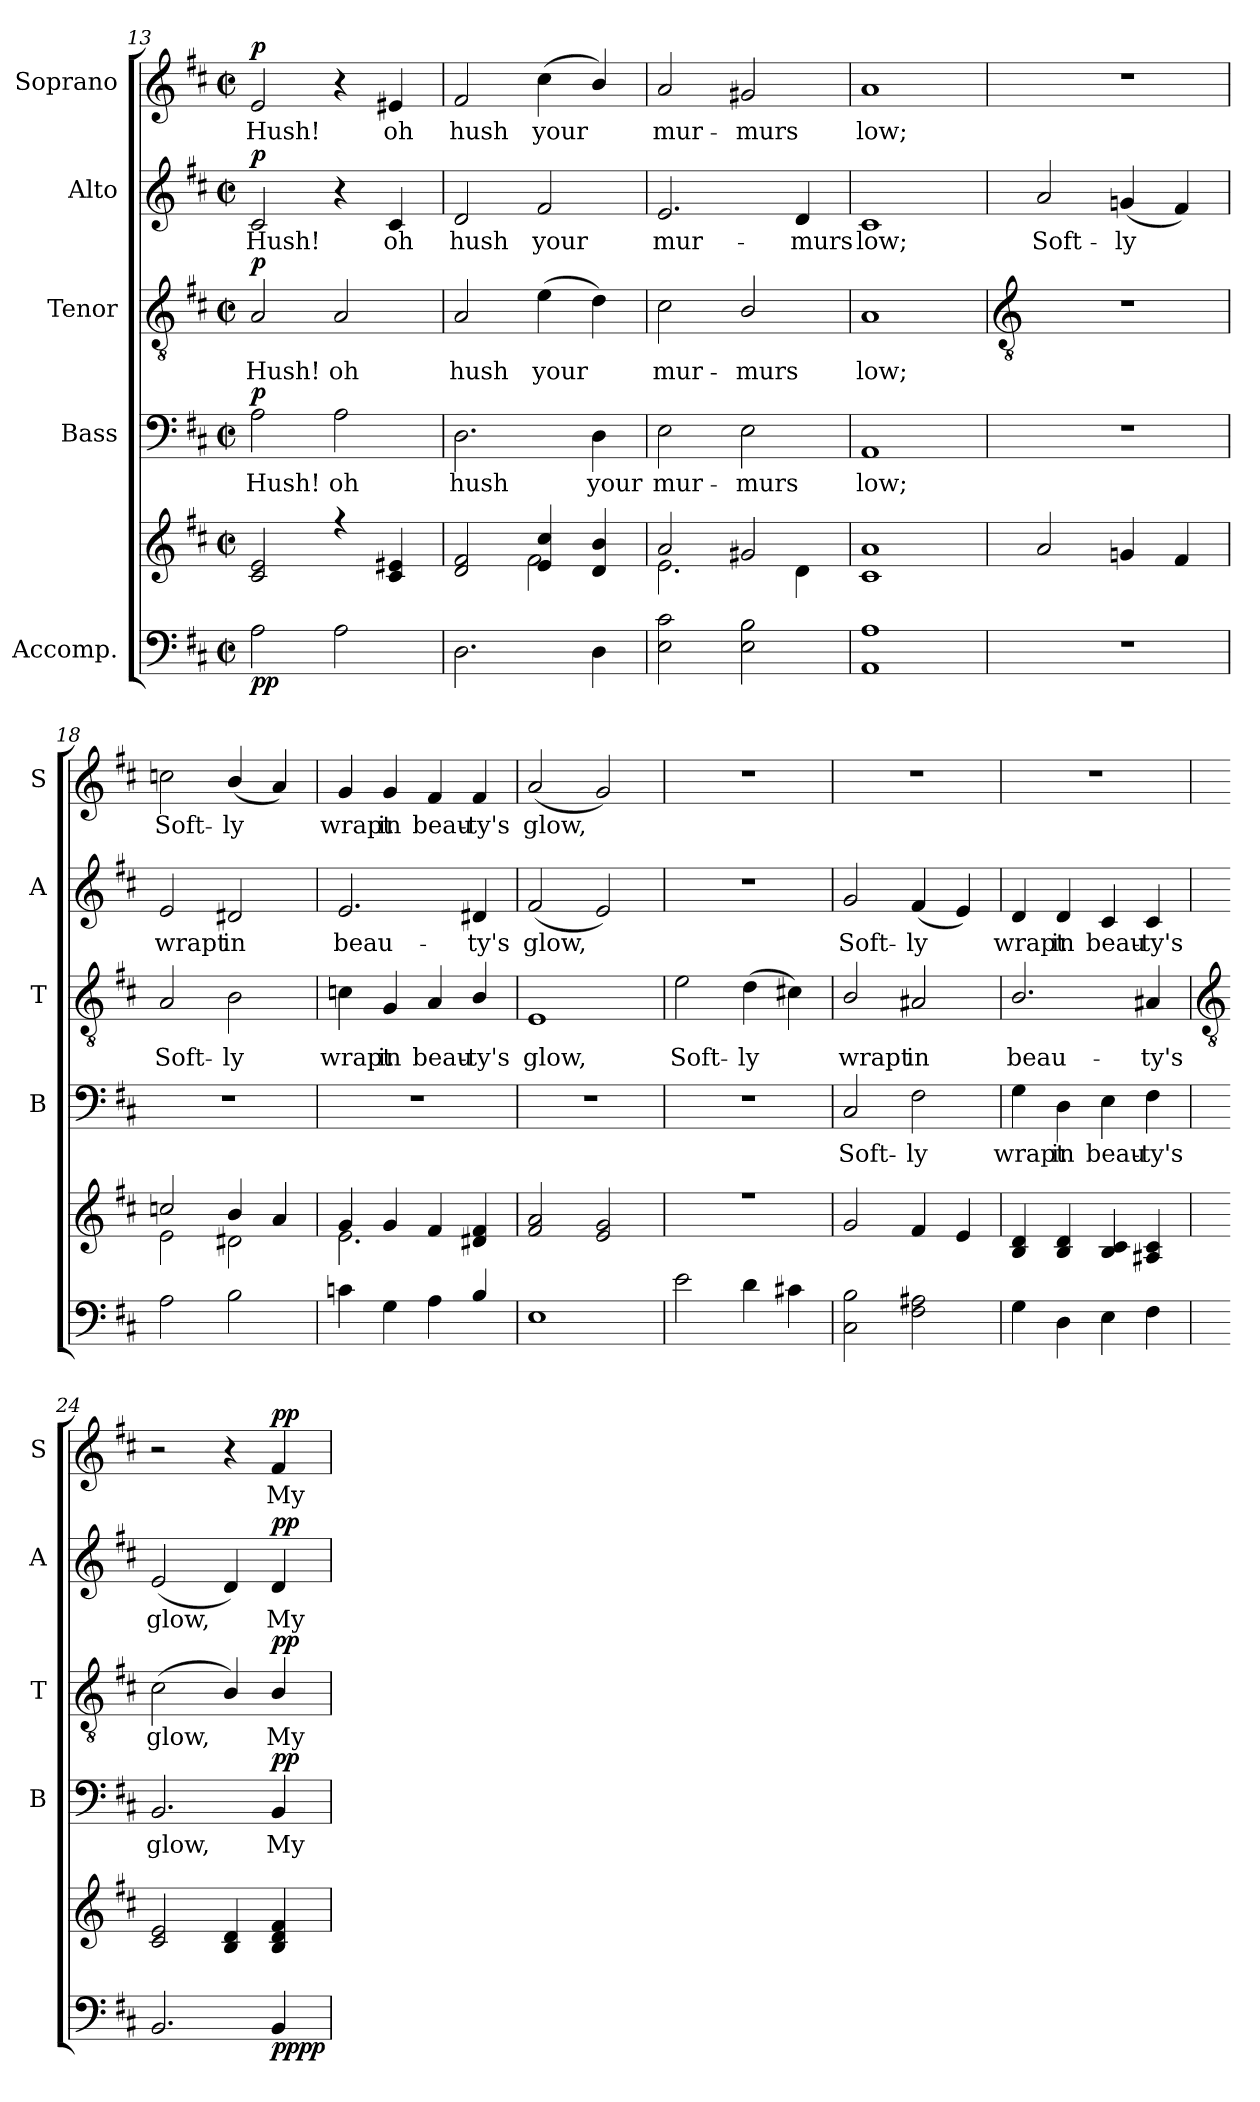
**kern	**kern	**dynam	**kern	**text	**dynam	**kern	**text	**dynam	**kern	**text	**dynam	**kern	**text	**dynam
*part5	*part5	*part5	*part4	*part4	*part4	*part3	*part3	*part3	*part2	*part2	*part2	*part1	*part1	*part1
*staff6	*staff5	*staff5/6	*staff4	*staff4	*staff4	*staff3	*staff3	*staff3	*staff2	*staff2	*staff2	*staff1	*staff1	*staff1
*I"Accomp.	*	*	*I"Bass	*	*	*I"Tenor	*	*	*I"Alto	*	*	*I"Soprano	*	*
*	*	*	*I'B	*	*	*I'T	*	*	*I'A	*	*	*I'S	*	*
*clefF4	*clefG2	*	*clefF4	*	*	*clefGv2	*	*	*clefG2	*	*	*clefG2	*	*
*k[f#c#]	*k[f#c#]	*	*k[f#c#]	*	*	*k[f#c#]	*	*	*k[f#c#]	*	*	*k[f#c#]	*	*
*D:	*D:	*	*D:	*	*	*D:	*	*	*D:	*	*	*D:	*	*
*M2/2	*M2/2	*	*M2/2	*	*	*M2/2	*	*	*M2/2	*	*	*M2/2	*	*
*met(c|)	*met(c|)	*	*met(c|)	*	*	*met(c|)	*	*	*met(c|)	*	*	*met(c|)	*	*
=13	=13	=13	=13	=13	=13	=13	=13	=13	=13	=13	=13	=13	=13	=13
*^	*^	*	*	*	*	*	*	*	*	*	*	*	*	*
!	!	!	!	!LO:DY:b=2	!	!LO:LY:b	!	!	!LO:LY:b	!	!	!LO:LY:b	!	!	!LO:LY:b	!
!	!	!	!	!LO:DY:n=1:b	!	!	!LO:DY:b	!	!	!LO:DY:b	!	!	!LO:DY:b	!	!	!LO:DY:b
1ryy	2A\	2c#/ 2e/	1ryy	p p	2A	Hush!	p	2A	Hush!	p	2c#	Hush!	p	2e	Hush!	p
!	!	!	!	!	!	!LO:LY:b	!	!	!LO:LY:b	!	!	!	!	!	!	!
.	2A\	4r	.	.	2A	oh	.	2A	oh	.	4r	.	.	4r	.	.
!	!	!	!	!	!	!	!	!	!	!	!	!LO:LY:b	!	!	!LO:LY:b	!
.	.	4c#/ 4e#X/	.	.	.	.	.	.	.	.	4c#	oh	.	4e#X	oh	.
=14	=14	=14	=14	=14	=14	=14	=14	=14	=14	=14	=14	=14	=14	=14	=14	=14
!	!	!	!	!	!	!LO:LY:b	!	!	!LO:LY:b	!	!	!LO:LY:b	!	!	!LO:LY:b	!
2ryy	2.D\	2d/ 2f#/	2ryy	.	2.D	hush	.	2A	hush	.	2d	hush	.	2f#	hush	.
!	!	!	!	!	!	!	!	!	!LO:LY:b	!	!	!LO:LY:b	!	!	!LO:LY:b	!
2ryy	.	4e/ 4cc#/	2f#\	.	.	.	.	(>4e	your	.	2f#	your	.	(<4cc#	your	.
!	!	!	!	!	!	!LO:LY:b	!	!	!	!	!	!	!	!	!	!
.	4D\	4d/ 4b/	.	.	4D	your	.	4d)	.	.	.	.	.	4b/)	.	.
=15	=15	=15	=15	=15	=15	=15	=15	=15	=15	=15	=15	=15	=15	=15	=15	=15
!	!	!	!	!	!	!LO:LY:b	!	!	!LO:LY:b	!	!	!LO:LY:b	!	!	!LO:LY:b	!
1ryy	2E\ 2c#\	2a/	2.e\	.	2E	mur-	.	2c#	mur-	.	2.e	mur-	.	2a	mur-	.
!	!	!	!	!	!	!LO:LY:b	!	!	!LO:LY:b	!	!	!	!	!	!LO:LY:b	!
.	2E\ 2B\	2g#X/	.	.	2E	-murs	.	2B/	-murs	.	.	.	.	2g#X	-murs	.
!	!	!	!	!	!	!	!	!	!	!	!	!LO:LY:b	!	!	!	!
.	.	.	4d\	.	.	.	.	.	.	.	4d	-murs	.	.	.	.
=16	=16	=16	=16	=16	=16	=16	=16	=16	=16	=16	=16	=16	=16	=16	=16	=16
!	!	!	!	!	!	!LO:LY:b	!	!	!LO:LY:b	!	!	!LO:LY:b	!	!	!LO:LY:b	!
1AA 1A	1ryy	1c#/ 1a/	1ryy	.	1AA	low;	.	1A	low;	.	1c#	low;	.	1a	low;	.
*v	*v	*	*	*	*	*	*	*	*	*	*	*	*	*	*	*
!!LO:LB:g=z
=17	=17	=17	=17	=17	=17	=17	=17	=17	=17	=17	=17	=17	=17	=17	=17
*	*	*	*	*	*	*	*clefGv2	*	*	*	*	*	*	*	*
*^	*	*	*	*	*	*	*	*	*	*	*	*	*	*	*
!	!	!	!	!	!	!	!	!	!	!	!	!LO:LY:b	!	!	!	!
*v	*v	*	*	*	*	*	*	*	*	*	*	*	*	*	*	*
1r	2a/	1ryy	.	1r	.	.	1r	.	.	2a	Soft-	.	1r	.	.
!	!	!	!	!	!	!	!	!	!	!	!LO:LY:b	!	!	!	!
.	4gn/	.	.	.	.	.	.	.	.	(<4gn	-ly	.	.	.	.
.	4f#/	.	.	.	.	.	.	.	.	4f#)	.	.	.	.	.
=18	=18	=18	=18	=18	=18	=18	=18	=18	=18	=18	=18	=18	=18	=18	=18
!	!	!	!	!	!	!	!	!LO:LY:b	!	!	!LO:LY:b	!	!	!LO:LY:b	!
2A	2ccn/	2e\	.	1r	.	.	2A	Soft-	.	2e	wrapt	.	2ccn	Soft-	.
!	!	!	!	!	!	!	!	!LO:LY:b	!	!	!LO:LY:b	!	!	!LO:LY:b	!
2B	4b/	2d#X\	.	.	.	.	2B	-ly	.	2d#X	in	.	(<4b/	-ly	.
.	4a/	.	.	.	.	.	.	.	.	.	.	.	4a)	.	.
=19	=19	=19	=19	=19	=19	=19	=19	=19	=19	=19	=19	=19	=19	=19	=19
!	!	!	!	!	!	!	!	!LO:LY:b	!	!	!LO:LY:b	!	!	!LO:LY:b	!
4cn	4g/	2.e\	.	1r	.	.	4cn	wrapt	.	2.e	beau-	.	4g	wrapt	.
!	!	!	!	!	!	!	!	!LO:LY:b	!	!	!	!	!	!LO:LY:b	!
4G	4g/	.	.	.	.	.	4G	in	.	.	.	.	4g	in	.
!	!	!	!	!	!	!	!	!LO:LY:b	!	!	!	!	!	!LO:LY:b	!
4A	4f#/	.	.	.	.	.	4A	beau-	.	.	.	.	4f#	beau-	.
!	!	!	!	!	!	!	!	!LO:LY:b	!	!	!LO:LY:b	!	!	!LO:LY:b	!
4B/	4d#X/ 4f#/	4ryy	.	.	.	.	4B/	-ty's	.	4d#X	-ty's	.	4f#	-ty's	.
=20	=20	=20	=20	=20	=20	=20	=20	=20	=20	=20	=20	=20	=20	=20	=20
!	!	!	!	!	!	!	!	!LO:LY:b	!	!	!LO:LY:b	!	!	!LO:LY:b	!
1E	2f#/ 2a/	1ryy	.	1r	.	.	1E	glow,	.	(<2f#	glow,	.	(<2a	glow,	.
.	2e/ 2g/	.	.	.	.	.	.	.	.	2e)	.	.	2g)	.	.
=21	=21	=21	=21	=21	=21	=21	=21	=21	=21	=21	=21	=21	=21	=21	=21
!	!	!	!	!	!	!	!	!LO:LY:b	!	!	!	!	!	!	!
2e	1r	1ryy	.	1r	.	.	2e	Soft-	.	1r	.	.	1r	.	.
!	!	!	!	!	!	!	!	!LO:LY:b	!	!	!	!	!	!	!
4d	.	.	.	.	.	.	(>4d	-ly	.	.	.	.	.	.	.
4c#X	.	.	.	.	.	.	4c#X)	.	.	.	.	.	.	.	.
=22	=22	=22	=22	=22	=22	=22	=22	=22	=22	=22	=22	=22	=22	=22	=22
!	!	!	!	!	!LO:LY:b	!	!	!LO:LY:b	!	!	!LO:LY:b	!	!	!	!
2C#\ 2B\	2g/	1ryy	.	2C#	Soft-	.	2B/	wrapt	.	2g	Soft-	.	1r	.	.
!	!	!	!	!	!LO:LY:b	!	!	!LO:LY:b	!	!	!LO:LY:b	!	!	!	!
2F# 2A#X	4f#/	.	.	2F#	-ly	.	2A#X	in	.	(<4f#	-ly	.	.	.	.
.	4e/	.	.	.	.	.	.	.	.	4e)	.	.	.	.	.
=23	=23	=23	=23	=23	=23	=23	=23	=23	=23	=23	=23	=23	=23	=23	=23
!	!	!	!	!	!LO:LY:b	!	!	!LO:LY:b	!	!	!LO:LY:b	!	!	!	!
4G	4B/ 4d/	1ryy	.	4G	wrapt	.	2.B/	beau-	.	4d	wrapt	.	1r	.	.
!	!	!	!	!	!LO:LY:b	!	!	!	!	!	!LO:LY:b	!	!	!	!
4D	4B/ 4d/	.	.	4D	in	.	.	.	.	4d	in	.	.	.	.
!	!	!	!	!	!LO:LY:b	!	!	!	!	!	!LO:LY:b	!	!	!	!
4E	4B/ 4c#/	.	.	4E	beau-	.	.	.	.	4c#	beau-	.	.	.	.
!	!	!	!	!	!LO:LY:b	!	!	!LO:LY:b	!	!	!LO:LY:b	!	!	!	!
4F#	4A#X/ 4c#/	.	.	4F#	-ty's	.	4A#X	-ty's	.	4c#	-ty's	.	.	.	.
*	*v	*v	*	*	*	*	*	*	*	*	*	*	*	*	*
!!LO:LB:g=z
=24	=24	=24	=24	=24	=24	=24	=24	=24	=24	=24	=24	=24	=24	=24
*	*	*	*	*	*	*clefGv2	*	*	*	*	*	*	*	*
*^	*	*	*	*	*	*	*	*	*	*	*	*	*	*
!	!	!	!	!	!LO:LY:b	!	!	!LO:LY:b	!	!	!LO:LY:b	!	!	!	!
2.BB	1ryy	2c# 2e	.	2.BB	glow,	.	(<2c#	glow,	.	(<2e	glow,	.	2r	.	.
.	.	4B 4d	.	.	.	.	4B/)	.	.	4d)	.	.	4r	.	.
!	!	!	!LO:DY:b=2	!	!LO:LY:b	!	!	!LO:LY:b	!	!	!LO:LY:b	!	!	!LO:LY:b	!
!	!	!	!LO:DY:n=1:b	!	!	!LO:DY:b	!	!	!LO:DY:b	!	!	!LO:DY:b	!	!	!LO:DY:b
4BB	.	4B 4d 4f#	pp pp	4BB	My	pp	4B/	My	pp	4d	My	pp	4f#	My	pp
*v	*v	*	*	*	*	*	*	*	*	*	*	*	*	*	*
=	=	=	=	=	=	=	=	=	=	=	=	=	=	=
*-	*-	*-	*-	*-	*-	*-	*-	*-	*-	*-	*-	*-	*-	*-
